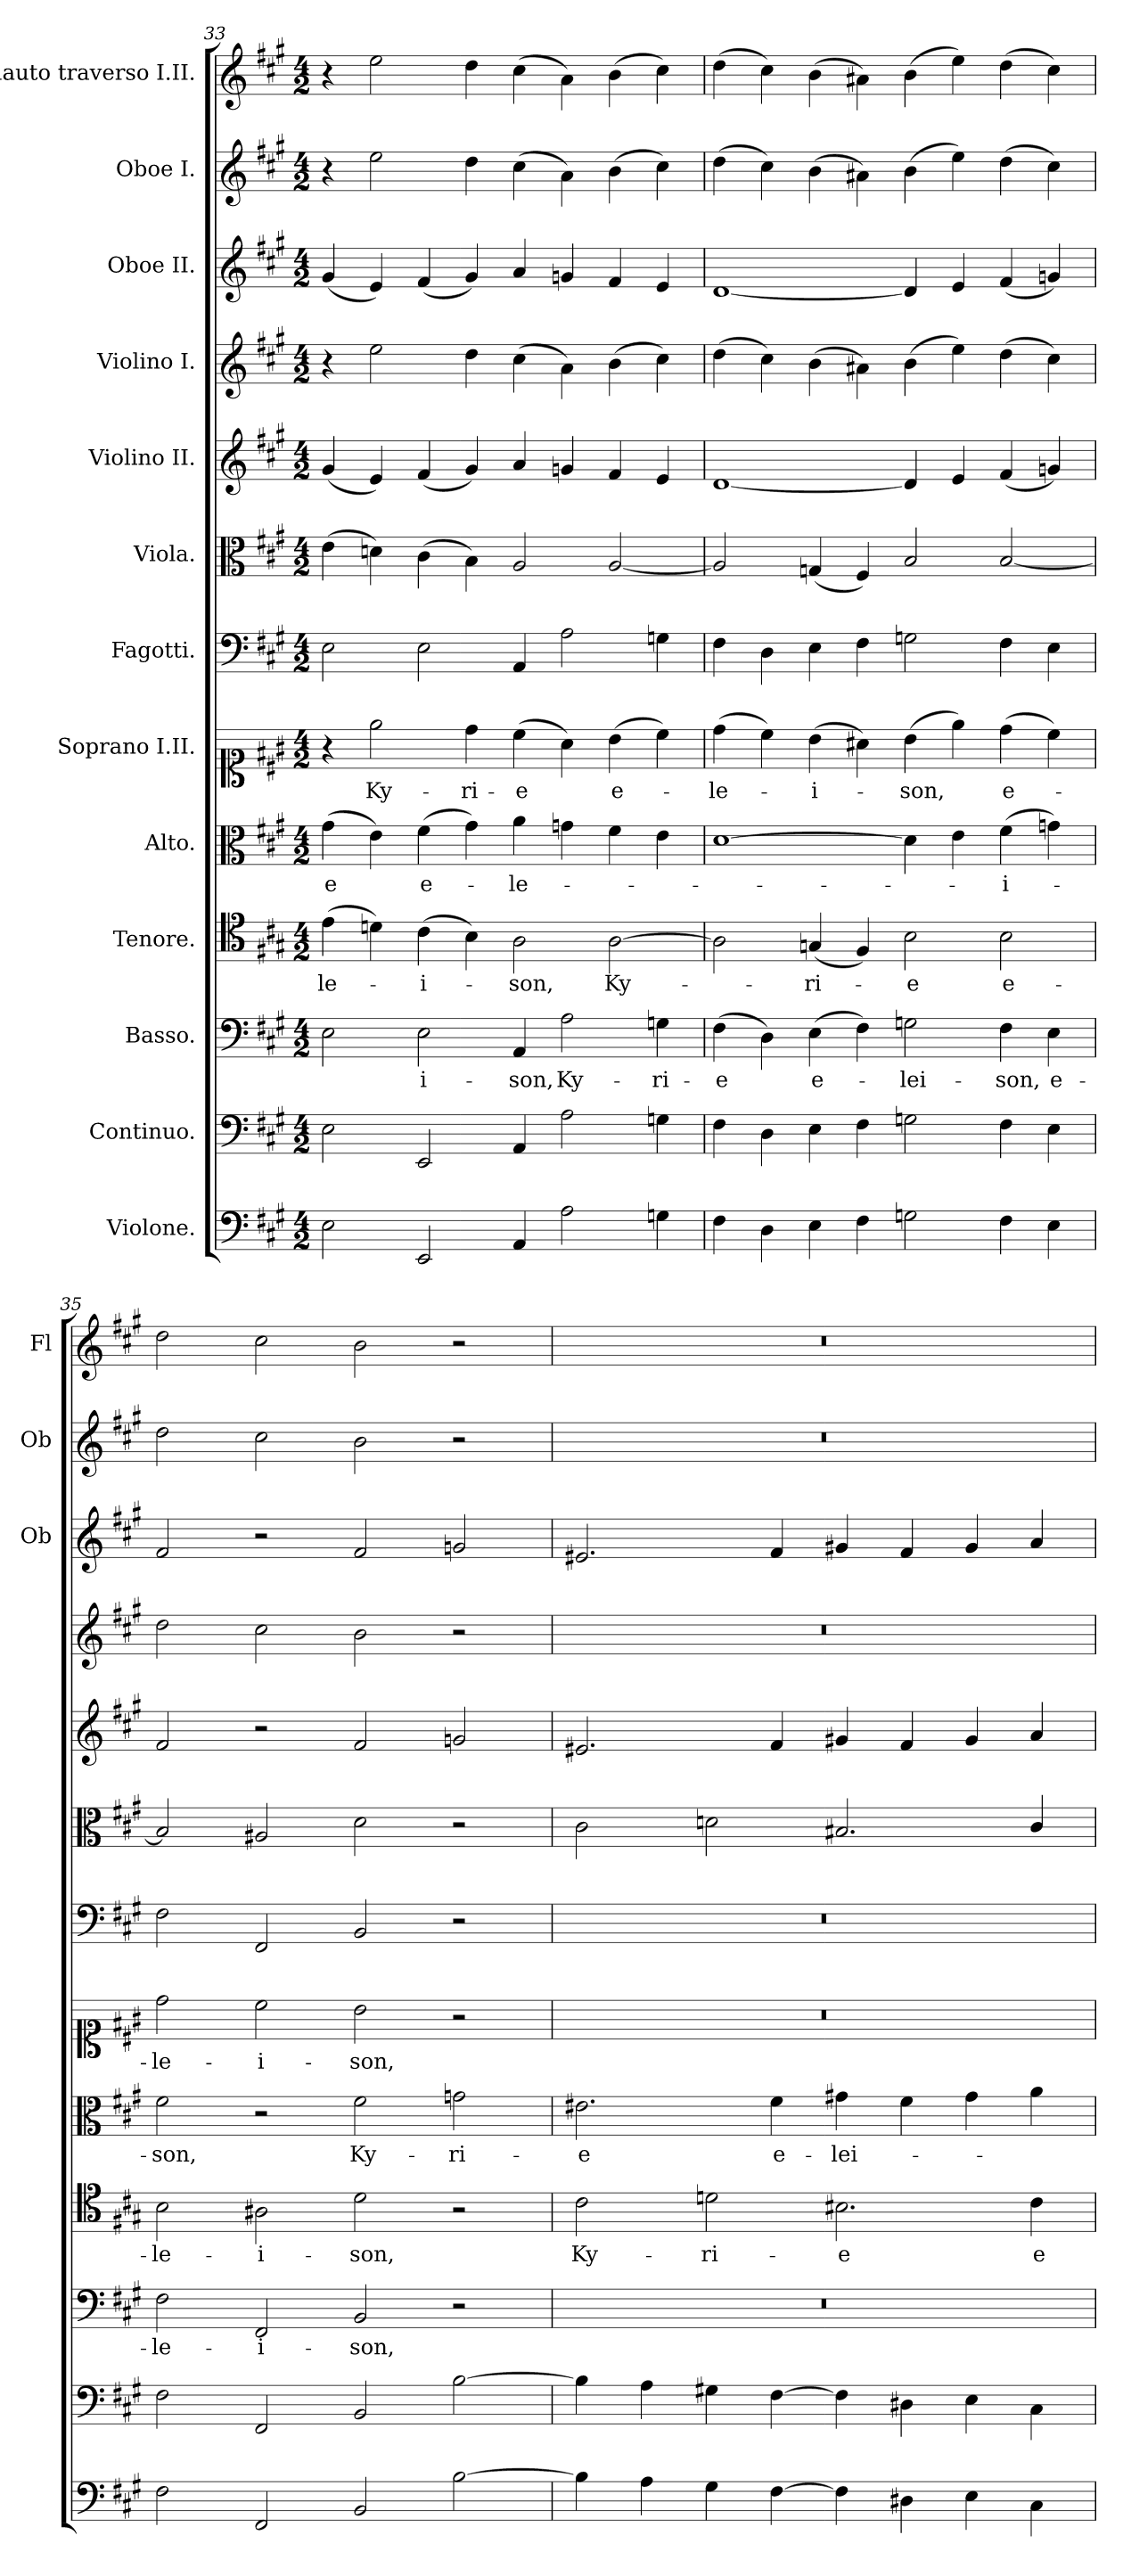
**kern	**kern	**kern	**text	**kern	**text	**kern	**text	**kern	**text	**kern	**kern	**kern	**kern	**kern	**kern	**kern
*part13	*part12	*part11	*part11	*part10	*part10	*part9	*part9	*part8	*part8	*part7	*part6	*part5	*part4	*part3	*part2	*part1
*staff13	*staff12	*staff11	*staff11	*staff10	*staff10	*staff9	*staff9	*staff8	*staff8	*staff7	*staff6	*staff5	*staff4	*staff3	*staff2	*staff1
*I"Violone.	*I"Continuo.	*I"Basso.	*	*I"Tenore.	*	*I"Alto.	*	*I"Soprano I.II.	*	*I"Fagotti.	*I"Viola.	*I"Violino II.	*I"Violino I.	*I"Oboe II.	*I"Oboe I.	*I"Flauto traverso I.II.
*	*	*	*	*	*	*	*	*	*	*	*	*	*	*I'Ob	*I'Ob	*I'Fl
*clefF4	*clefF4	*clefF4	*	*clefC4	*	*clefC3	*	*clefC1	*	*clefF4	*clefC3	*clefG2	*clefG2	*clefG2	*clefG2	*clefG2
*ITrd7c12	*	*	*	*	*	*	*	*	*	*	*	*	*	*	*	*
*k[f#c#g#]	*k[f#c#g#]	*k[f#c#g#]	*	*k[f#c#g#]	*	*k[f#c#g#]	*	*k[f#c#g#]	*	*k[f#c#g#]	*k[f#c#g#]	*k[f#c#g#]	*k[f#c#g#]	*k[f#c#g#]	*k[f#c#g#]	*k[f#c#g#]
*M4/2	*M4/2	*M4/2	*	*M4/2	*	*M4/2	*	*M4/2	*	*M4/2	*M4/2	*M4/2	*M4/2	*M4/2	*M4/2	*M4/2
=33	=33	=33	=33	=33	=33	=33	=33	=33	=33	=33	=33	=33	=33	=33	=33	=33
!	!	!	!	!	!LO:LY:b	!	!LO:LY:b	!	!	!	!	!	!	!	!	!
2EE\	2E\	2E\	.	(4e\	-le-	(4g#\	-e	4r	.	2E\	(4e\	(4g#/	4r	(4g#/	4r	4r
!	!	!	!	!	!	!	!	!	!LO:LY:b	!	!	!	!	!	!	!
.	.	.	.	4dn\)	.	4e\)	.	2ee\	Ky-	.	4dn\)	4e/)	2ee\	4e/)	2ee\	2ee\
!	!	!	!LO:LY:b	!	!LO:LY:b	!	!LO:LY:b	!	!	!	!	!	!	!	!	!
2EEE/	2EE/	2E\	-i-	(4c#\	-i-	(4f#\	e-	.	.	2E\	(4c#\	(4f#/	.	(4f#/	.	.
!	!	!	!	!	!	!	!	!	!LO:LY:b	!	!	!	!	!	!	!
.	.	.	.	4B\)	.	4g#\)	.	4dd\	-ri-	.	4B\)	4g#/)	4dd\	4g#/)	4dd\	4dd\
!	!	!	!LO:LY:b	!	!LO:LY:b	!	!LO:LY:b	!	!LO:LY:b	!	!	!	!	!	!	!
4AAA/	4AA/	4AA/	-son,	2A\	-son,	4a\	-le-	(4cc#\	-e	4AA/	2A/	4a/	(4cc#\	4a/	(4cc#\	(4cc#\
!	!	!	!LO:LY:b	!	!	!	!	!	!	!	!	!	!	!	!	!
2AA\	2A\	2A\	Ky-	.	.	4gn\	.	4a\)	.	2A\	.	4gn/	4a\)	4gn/	4a\)	4a\)
!	!	!	!	!	!LO:LY:b	!	!	!	!LO:LY:b	!	!	!	!	!	!	!
.	.	.	.	[2A\	Ky-	4f#\	.	(4b\	e-	.	[2A/	4f#/	(4b\	4f#/	(4b\	(4b\
!	!	!	!LO:LY:b	!	!	!	!	!	!	!	!	!	!	!	!	!
4GGn\	4Gn\	4Gn\	-ri-	.	.	4e\	.	4cc#\)	.	4Gn\	.	4e/	4cc#\)	4e/	4cc#\)	4cc#\)
=34	=34	=34	=34	=34	=34	=34	=34	=34	=34	=34	=34	=34	=34	=34	=34	=34
!	!	!	!LO:LY:b	!	!	!	!	!	!LO:LY:b	!	!	!	!	!	!	!
4FF#\	4F#\	(4F#\	-e	2A\]	.	[1d	.	(4dd\	-le-	4F#\	2A/]	[1d	(4dd\	[1d	(4dd\	(4dd\
4DD\	4D\	4D\)	.	.	.	.	.	4cc#\)	.	4D\	.	.	4cc#\)	.	4cc#\)	4cc#\)
!	!	!	!LO:LY:b	!	!LO:LY:b	!	!	!	!LO:LY:b	!	!	!	!	!	!	!
4EE\	4E\	(4E\	e-	(4Gn/	-ri-	.	.	(4b\	-i-	4E\	(4Gn/	.	(4b\	.	(4b\	(4b\
4FF#\	4F#\	4F#\)	.	4F#/)	.	.	.	4a#X\)	.	4F#\	4F#/)	.	4a#X\)	.	4a#X\)	4a#X\)
!	!	!	!LO:LY:b	!	!LO:LY:b	!	!	!	!LO:LY:b	!	!	!	!	!	!	!
2GGn\	2Gn\	2Gn\	-lei-	2B\	-e	4d\]	.	(4b\	-son,	2Gn\	2B/	4d/]	(4b\	4d/]	(4b\	(4b\
.	.	.	.	.	.	4e\	.	4ee\)	.	.	.	4e/	4ee\)	4e/	4ee\)	4ee\)
!	!	!	!LO:LY:b	!	!LO:LY:b	!	!LO:LY:b	!	!LO:LY:b	!	!	!	!	!	!	!
4FF#\	4F#\	4F#\	-son,	2B\	e-	(4f#\	-i-	(4dd\	e-	4F#\	[2B/	(4f#/	(4dd\	(4f#/	(4dd\	(4dd\
!	!	!	!LO:LY:b	!	!	!	!	!	!	!	!	!	!	!	!	!
4EE\	4E\	4E\	e-	.	.	4gn\)	.	4cc#\)	.	4E\	.	4gn/)	4cc#\)	4gn/)	4cc#\)	4cc#\)
!!LO:LB:g=z
=35	=35	=35	=35	=35	=35	=35	=35	=35	=35	=35	=35	=35	=35	=35	=35	=35
!	!	!	!LO:LY:b	!	!LO:LY:b	!	!LO:LY:b	!	!LO:LY:b	!	!	!	!	!	!	!
2FF#\	2F#\	2F#\	-le-	2B\	-le-	2f#\	son,	2dd\	le-	2F#\	2B/]	2f#/	2dd\	2f#/	2dd\	2dd\
!	!	!	!LO:LY:b	!	!LO:LY:b	!	!	!	!LO:LY:b	!	!	!	!	!	!	!
2FFF#/	2FF#/	2FF#/	-i-	2A#X\	-i-	2r	.	2cc#\	-i-	2FF#/	2A#X/	2r	2cc#\	2r	2cc#\	2cc#\
!	!	!	!LO:LY:b	!	!LO:LY:b	!	!LO:LY:b	!	!LO:LY:b	!	!	!	!	!	!	!
2BBB/	2BB/	2BB/	-son,	2d\	-son,	2f#\	Ky-	2b\	-son,	2BB/	2d\	2f#/	2b\	2f#/	2b\	2b\
!	!	!	!	!	!	!	!LO:LY:b	!	!	!	!	!	!	!	!	!
[2BB\	[2B\	2r	.	2r	.	2gn\	-ri-	2r	.	2r	2r	2gn/	2r	2gn/	2r	2r
=36	=36	=36	=36	=36	=36	=36	=36	=36	=36	=36	=36	=36	=36	=36	=36	=36
!	!	!	!	!	!LO:LY:b	!	!LO:LY:b	!	!	!	!	!	!	!	!	!
4BB\]	4B\]	0r	.	2c#\	Ky-	2.e#X\	-e	0r	.	0r	2c#\	2.e#X/	0r	2.e#X/	0r	0r
4AA\	4A\	.	.	.	.	.	.	.	.	.	.	.	.	.	.	.
!	!	!	!	!	!LO:LY:b	!	!	!	!	!	!	!	!	!	!	!
4GG#\	4G#X\	.	.	2dn\	-ri-	.	.	.	.	.	2dn\	.	.	.	.	.
!	!	!	!	!	!	!	!LO:LY:b	!	!	!	!	!	!	!	!	!
[4FF#\	[4F#\	.	.	.	.	4f#\	e-	.	.	.	.	4f#/	.	4f#/	.	.
!	!	!	!	!	!LO:LY:b	!	!LO:LY:b	!	!	!	!	!	!	!	!	!
4FF#\]	4F#\]	.	.	2.B#X\	-e	4g#X\	-lei-	.	.	.	2.B#X/	4g#X/	.	4g#X/	.	.
4DD#X\	4D#X\	.	.	.	.	4f#\	.	.	.	.	.	4f#/	.	4f#/	.	.
4EE\	4E\	.	.	.	.	4g#\	.	.	.	.	.	4g#/	.	4g#/	.	.
!	!	!	!	!	!LO:LY:b	!	!	!	!	!	!	!	!	!	!	!
4CC#\	4C#\	.	.	4c#\	e-	4a\	.	.	.	.	4c#/	4a/	.	4a/	.	.
=	=	=	=	=	=	=	=	=	=	=	=	=	=	=	=	=
*-	*-	*-	*-	*-	*-	*-	*-	*-	*-	*-	*-	*-	*-	*-	*-	*-
